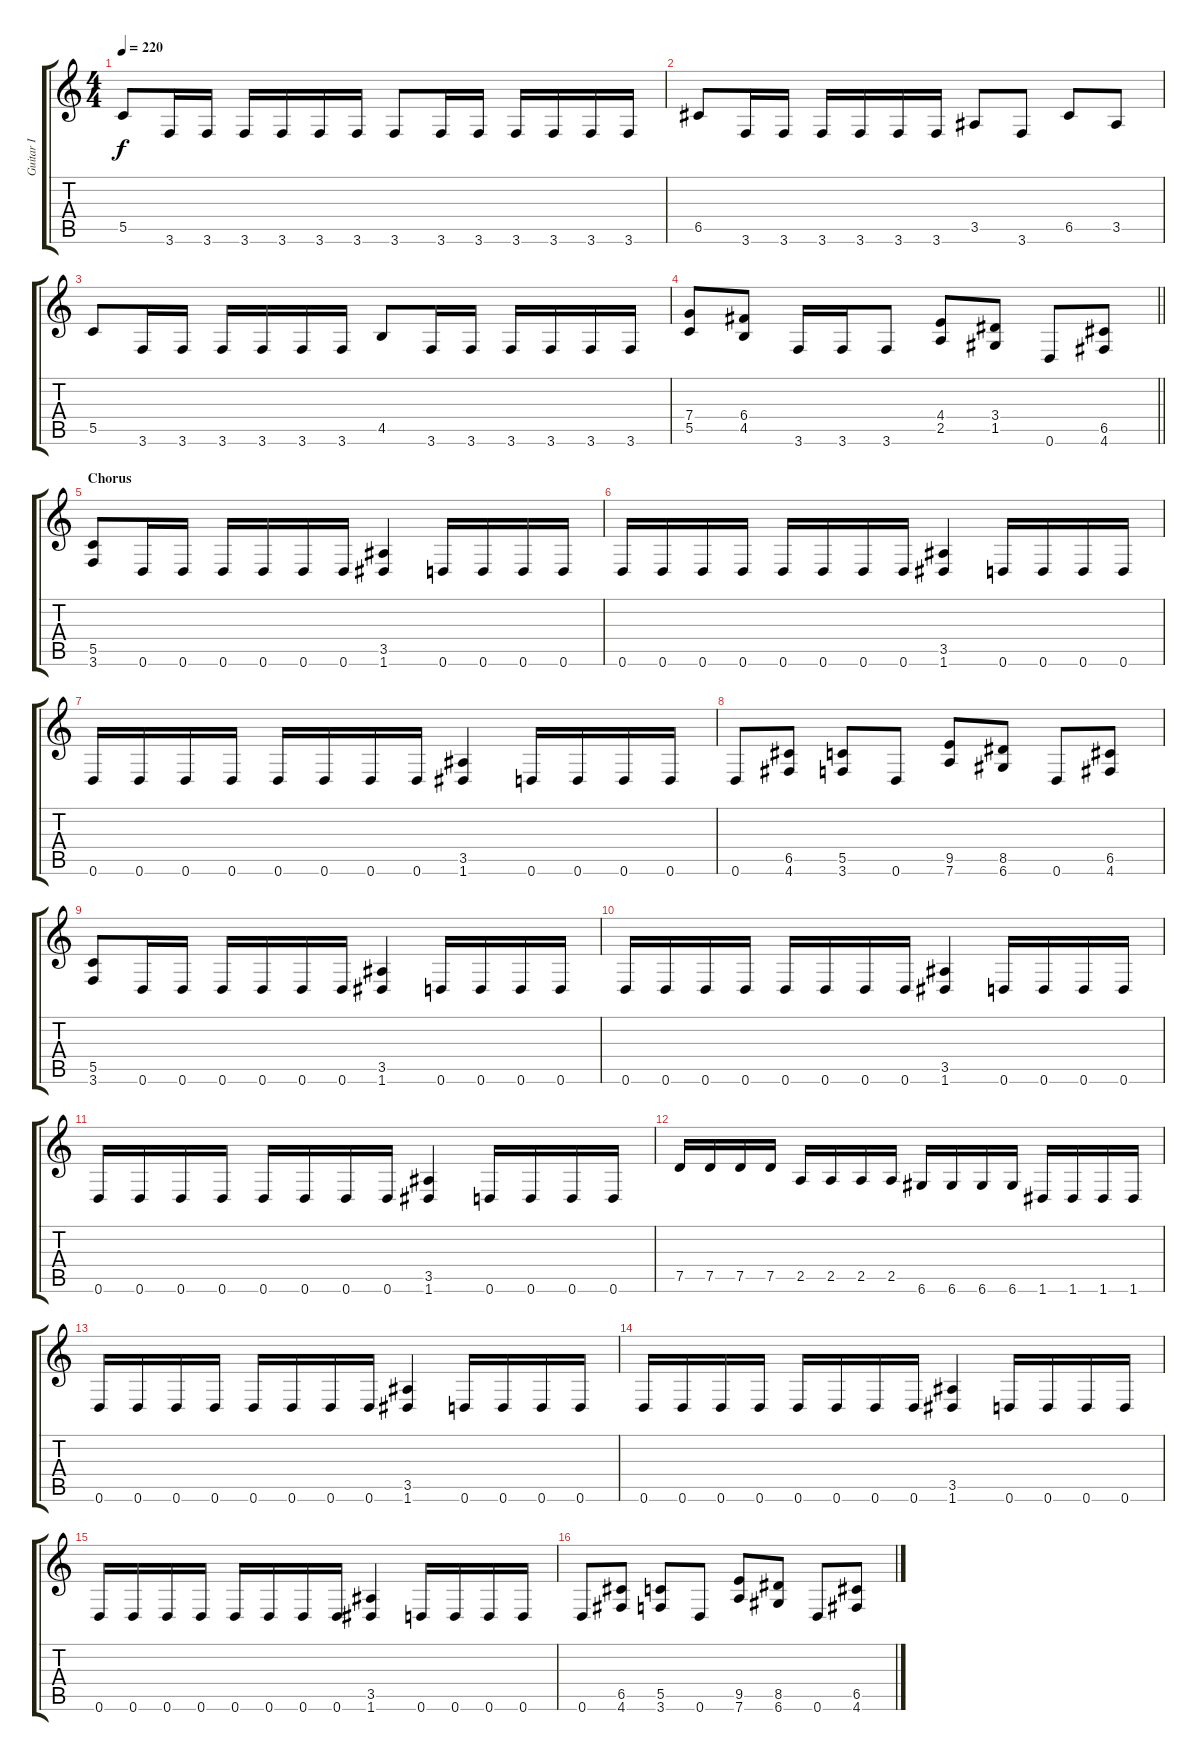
\track ("Guitar I" "Guitar I") {instrument distortionguitar}
\staff {score tabs}
\tuning (D4 A3 F3 C3 G2 D2) {hide}
\ts (4 4)
\tempo 220
\clef g2
\ks c
5.5.8{dy f} 3.6.16 3.6.16 3.6.16 3.6.16 3.6.16 3.6.16 3.6.8 3.6.16 3.6.16 3.6.16 3.6.16 3.6.16 3.6.16 |
6.5.8 3.6.16 3.6.16 3.6.16 3.6.16 3.6.16 3.6.16 3.5.8 3.6.8 6.5.8 3.5.8 |
5.5.8 3.6.16 3.6.16 3.6.16 3.6.16 3.6.16 3.6.16 4.5.8 3.6.16 3.6.16 3.6.16 3.6.16 3.6.16 3.6.16 |
\barLineRight lightlight
(7.4 5.5).8 (6.4 4.5).8 3.6.16 3.6.16 3.6.8 (4.4 2.5).8 (3.4 1.5).8 0.6.8 (6.5 4.6).8 |
\section ("" "Chorus")
(5.5 3.6).8 0.6.16 0.6.16 0.6.16 0.6.16 0.6.16 0.6.16 (3.5 1.6).4 0.6.16 0.6.16 0.6.16 0.6.16 |
0.6.16 0.6.16 0.6.16 0.6.16 0.6.16 0.6.16 0.6.16 0.6.16 (3.5 1.6).4 0.6.16 0.6.16 0.6.16 0.6.16 |
0.6.16 0.6.16 0.6.16 0.6.16 0.6.16 0.6.16 0.6.16 0.6.16 (3.5 1.6).4 0.6.16 0.6.16 0.6.16 0.6.16 |
0.6.8 (6.5 4.6).8 (5.5 3.6).8 0.6.8 (9.5 7.6).8 (8.5 6.6).8 0.6.8 (6.5 4.6).8 |
(5.5 3.6).8 0.6.16 0.6.16 0.6.16 0.6.16 0.6.16 0.6.16 (3.5 1.6).4 0.6.16 0.6.16 0.6.16 0.6.16 |
0.6.16 0.6.16 0.6.16 0.6.16 0.6.16 0.6.16 0.6.16 0.6.16 (3.5 1.6).4 0.6.16 0.6.16 0.6.16 0.6.16 |
0.6.16 0.6.16 0.6.16 0.6.16 0.6.16 0.6.16 0.6.16 0.6.16 (3.5 1.6).4 0.6.16 0.6.16 0.6.16 0.6.16 |
7.5.16 7.5.16 7.5.16 7.5.16 2.5.16 2.5.16 2.5.16 2.5.16 6.6.16 6.6.16 6.6.16 6.6.16 1.6.16 1.6.16 1.6.16 1.6.16 |
0.6.16 0.6.16 0.6.16 0.6.16 0.6.16 0.6.16 0.6.16 0.6.16 (3.5 1.6).4 0.6.16 0.6.16 0.6.16 0.6.16 |
0.6.16 0.6.16 0.6.16 0.6.16 0.6.16 0.6.16 0.6.16 0.6.16 (3.5 1.6).4 0.6.16 0.6.16 0.6.16 0.6.16 |
0.6.16 0.6.16 0.6.16 0.6.16 0.6.16 0.6.16 0.6.16 0.6.16 (3.5 1.6).4 0.6.16 0.6.16 0.6.16 0.6.16 |
0.6.8 (6.5 4.6).8 (5.5 3.6).8 0.6.8 (9.5 7.6).8 (8.5 6.6).8 0.6.8 (6.5 4.6).8
